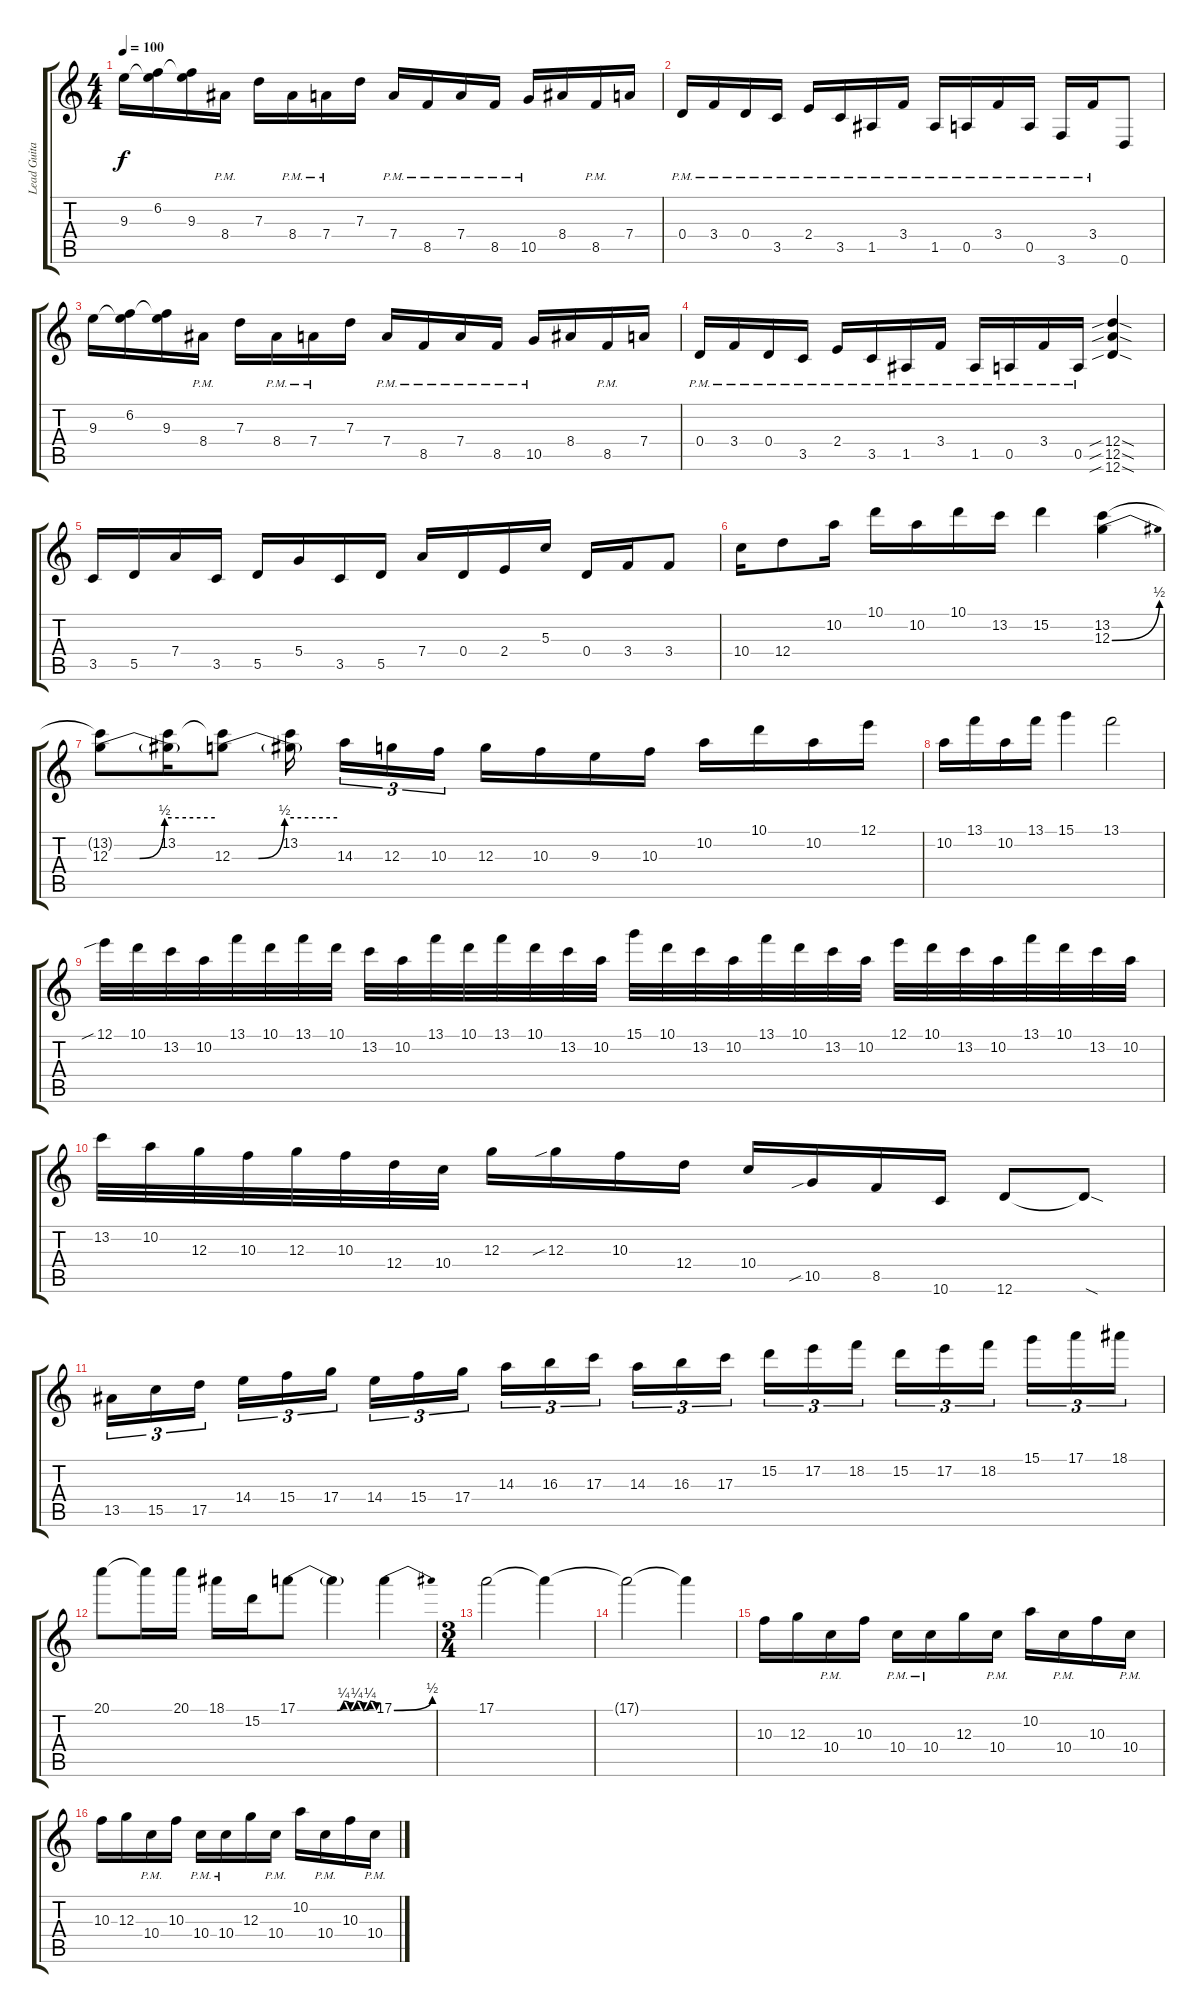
\track ("Lead Guitar" "Lead Guita") {instrument distortionguitar}
\staff {score tabs}
\tuning (E4 B3 G3 D3 A2 D2) {hide}
\ts (4 4)
\tempo 100
\clef g2
\ks c
9.3.16{dy f} (6.2 9.3{t}).16 (6.2{t} 9.3).16 8.4{pm}.16 7.3.16 8.4{pm}.16 7.4{pm}.16 7.3.16 7.4{pm}.16 8.5{pm}.16 7.4{pm}.16 8.5{pm}.16 10.5{pm}.16 8.4.16 8.5{pm}.16 7.4.16 |
0.4{pm}.16 3.4{pm}.16 0.4{pm}.16 3.5{pm}.16 2.4{pm}.16 3.5{pm}.16 1.5{pm}.16 3.4{pm}.16 1.5{pm}.16 0.5{pm}.16 3.4{pm}.16 0.5{pm}.16 3.6{pm}.16 3.4{pm}.16 0.6.8 |
9.3.16 (6.2 9.3{t}).16 (6.2{t} 9.3).16 8.4{pm}.16 7.3.16 8.4{pm}.16 7.4{pm}.16 7.3.16 7.4{pm}.16 8.5{pm}.16 7.4{pm}.16 8.5{pm}.16 10.5{pm}.16 8.4.16 8.5{pm}.16 7.4.16 |
0.4{pm}.16 3.4{pm}.16 0.4{pm}.16 3.5{pm}.16 2.4{pm}.16 3.5{pm}.16 1.5{pm}.16 3.4{pm}.16 1.5{pm}.16 0.5{pm}.16 3.4{pm}.16 0.5{pm}.16 (12.4{sib sod} 12.5{sib sod} 12.6{sib sod}).4 |
3.5.16 5.5.16 7.4.16 3.5.16 5.5.16 5.4.16 3.5.16 5.5.16 7.4.16 0.4.16 2.4.16 5.3.16 0.4.16 3.4.16 3.4.8 |
10.4.16 12.4.8 10.2.16 10.1.16 10.2.16 10.1.16 13.2.16 15.2.4 (13.2 12.3{be (bend 0 0 60 2)}).4 |
(13.2{t} 12.3{be (custom 0 0 15 0 30 2 60 2)}).8 (13.2 12.3{t}).16 (13.2{t} 12.3{be (custom 0 0 15 0 30 2 60 2)}).8 (13.2 12.3{t}).16{beam splitsecondary} 14.3.16{tu (3 2)} 12.3.16{tu (3 2)} 10.3.16{tu (3 2)} 12.3.16 10.3.16 9.3.16 10.3.16 10.2.16 10.1.16 10.2.16 12.1.16 |
10.2.16 13.1.16 10.2.16 13.1.16 15.1.4 13.1.2 |
12.1{sib}.32 10.1.32 13.2.32 10.2.32 13.1.32 10.1.32 13.1.32 10.1.32 13.2.32 10.2.32 13.1.32 10.1.32 13.1.32 10.1.32 13.2.32 10.2.32 15.1.32 10.1.32 13.2.32 10.2.32 13.1.32 10.1.32 13.2.32 10.2.32 12.1.32 10.1.32 13.2.32 10.2.32 13.1.32 10.1.32 13.2.32 10.2.32 |
13.2.32 10.2.32 12.3.32 10.3.32 12.3.32 10.3.32 12.4.32 10.4.32 12.3.16 12.3{sib}.16 10.3.16 12.4.16 10.4.16 10.5{sib}.16 8.5.16 10.6.16 12.6.8 12.6{sod t}.8 |
13.5.16{tu (3 2)} 15.5.16{tu (3 2)} 17.5.16{tu (3 2) beam splitsecondary} 14.4.16{tu (3 2)} 15.4.16{tu (3 2)} 17.4.16{tu (3 2)} 14.4.16{tu (3 2)} 15.4.16{tu (3 2)} 17.4.16{tu (3 2) beam splitsecondary} 14.3.16{tu (3 2)} 16.3.16{tu (3 2)} 17.3.16{tu (3 2)} 14.3.16{tu (3 2)} 16.3.16{tu (3 2)} 17.3.16{tu (3 2) beam splitsecondary} 15.2.16{tu (3 2)} 17.2.16{tu (3 2)} 18.2.16{tu (3 2)} 15.2.16{tu (3 2)} 17.2.16{tu (3 2)} 18.2.16{tu (3 2) beam splitsecondary} 15.1.16{tu (3 2)} 17.1.16{tu (3 2)} 18.1.16{tu (3 2)} |
20.1.8 20.1{t}.16 20.1.16 18.1.16 15.2.16 17.1{be (custom 0 0 15 0 30 0 35 1 40 0 45 1 50 0 55 1 60 0)}.8 17.1{t}.4 17.1{be (bend 0 0 60 2)}.4 |
\ts (3 4)
17.1.2 17.1{t}.4 |
17.1{t}.2 17.1{t}.4 |
10.3.16 12.3.16 10.4{pm}.16 10.3.16 10.4{pm}.16 10.4{pm}.16 12.3.16 10.4{pm}.16 10.2.16 10.4{pm}.16 10.3.16 10.4{pm}.16 |
10.3.16 12.3.16 10.4{pm}.16 10.3.16 10.4{pm}.16 10.4{pm}.16 12.3.16 10.4{pm}.16 10.2.16 10.4{pm}.16 10.3.16 10.4{pm}.16
